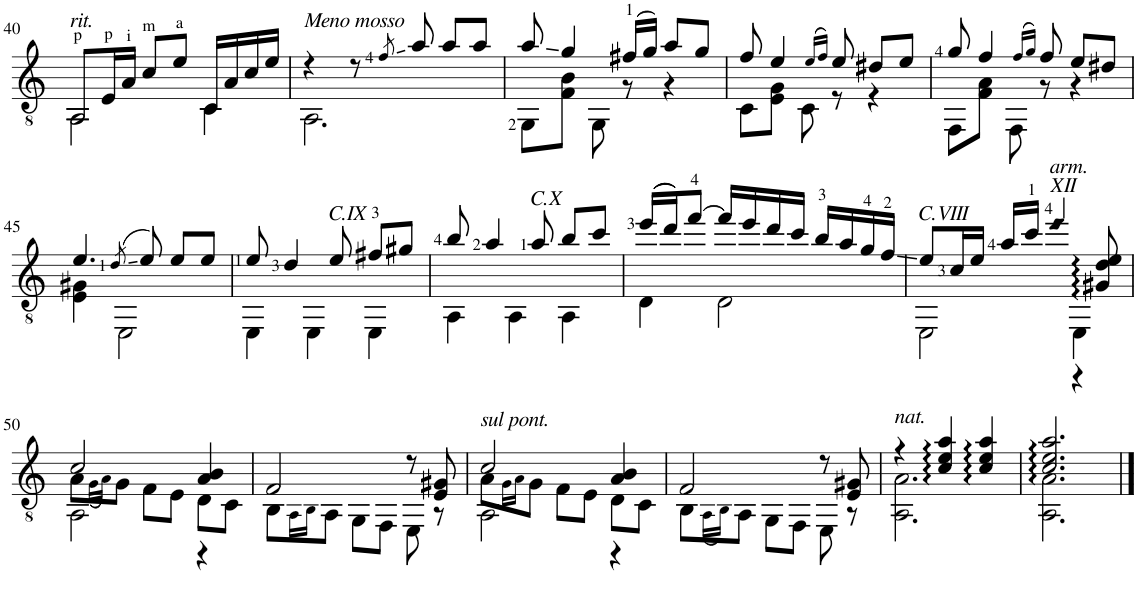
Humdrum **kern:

**kern
*part1
*staff1
*I"Guitar
*I'Guit.
!!LO:PB:g=z
*clefGv2
*k[]
*M3/4
=40
!LO:TX:a:i:t=rit.
!LO:N:head=open
*^
8AA/L	2AA\
16E/L	.
16A/JJ	.
8c/L	.
8e/J	.
16C/LL	4C\
16A/	.
16c/	.
16e/JJ	.
=41	=41
!LO:TX:a:i:t=Meno mosso	!
4r	2.AA\
8r	.
8qf/	.
8a/	.
8a/L	.
8a/J	.
=42	=42
8a/	8GG\L
4g/	8F\ 8B\J
.	8GG\
(16f#X/LL	8r
16g/JJ)	.
8a/L	4r
8g/J	.
=43	=43
8f/	8C\L
4e/	8E\ 8G\J
.	8C\
(16qe/LL	.
16qf/JJ)	.
8e/	8r
8d#X/L	4r
8e/J	.
=44	=44
8g/	8FF\L
4f/	8F\ 8A\J
.	8FF\
(16qf/LL	.
16qg/JJ)	.
8f/	8r
8e/L	4r
8d#X/J	.
!!LO:LB:g=z	!!
=45	=45
4.e/	4E\ 4G#X\
.	2EE\
(8qd/	.
8e/)	.
8e/L	.
8e/J	.
=46	=46
8e/	4EE\
4d/	.
.	4EE\
!LO:TX:a:i:t=C.IX	!
8e/	.
8f#X/L	4EE\
8g#X/J	.
=47	=47
8b/	4AA\
4a/	.
.	4AA\
!LO:TX:a:i:t=C.X	!
8a/	.
8b/L	4AA\
8cc/J	.
=48	=48
((16ee/LL	4D\
16dd/J))	.
[8ff/J	.
16ff/LL]	2D\
16ee/	.
16dd/	.
16cc/JJ	.
16b/LL	.
16a/	.
16g/	.
16f/JJ	.
=49	=49
*	*^
!LO:TX:a:i:t=C.VIII	!	!
8e/L	2EE\	2ryy
16c/L	.	.
16e/JJ	.	.
16a/LL	.	.
16cc/JJ	.	.
!LO:TX:a:i:t=XII	!	!
!LO:TX:a:i:t=arm.	!	!
!LO:N:head=diamond	!	!
4ee/	.	.
.	4EE\	4r
8G#X/ 8d/ 8e/	.	.
!!LO:LB:g=z	!!	!!
=50	=50	=50
2c/	8A\L	2AA\
.	(16qG\LL	.
.	16qA\JJ)	.
.	8G\J	.
.	8F\L	.
.	8E\J	.
4A/ 4B/	8D\L	4r
.	8C\J	.
*	*v	*v
=51	=51
2F/	8BB\L
.	16qAA\LL
.	16qBB\JJ
.	8AA\J
.	8GG\L
.	8FF\J
8r	8EE\
8E/ 8G#X/	8r
=52	=52
*	*^
!LO:TX:a:i:t=sul pont.	!	!
2c/	8A\L	2AA\
.	16qG\LL	.
.	16qA\JJ	.
.	8G\J	.
.	8F\L	.
.	8E\J	.
4A/ 4B/	8D\L	4r
.	8C\J	.
*	*v	*v
=53	=53
2F/	8BB\L
.	(16qAA\LL
.	16qBB\JJ)
.	8AA\J
.	8GG\L
.	8FF\J
8r	8EE\
8E/ 8G#X/	8r
=54	=54
!LO:TX:a:i:t=nat.	!
4r	2.AA\ 2.A\
4c/ 4e/ 4a/	.
4c/ 4e/ 4a/	.
=55	=55
2.c/ 2.e/ 2.a/	2.AA\ 2.A\
*v	*v
==
*-
